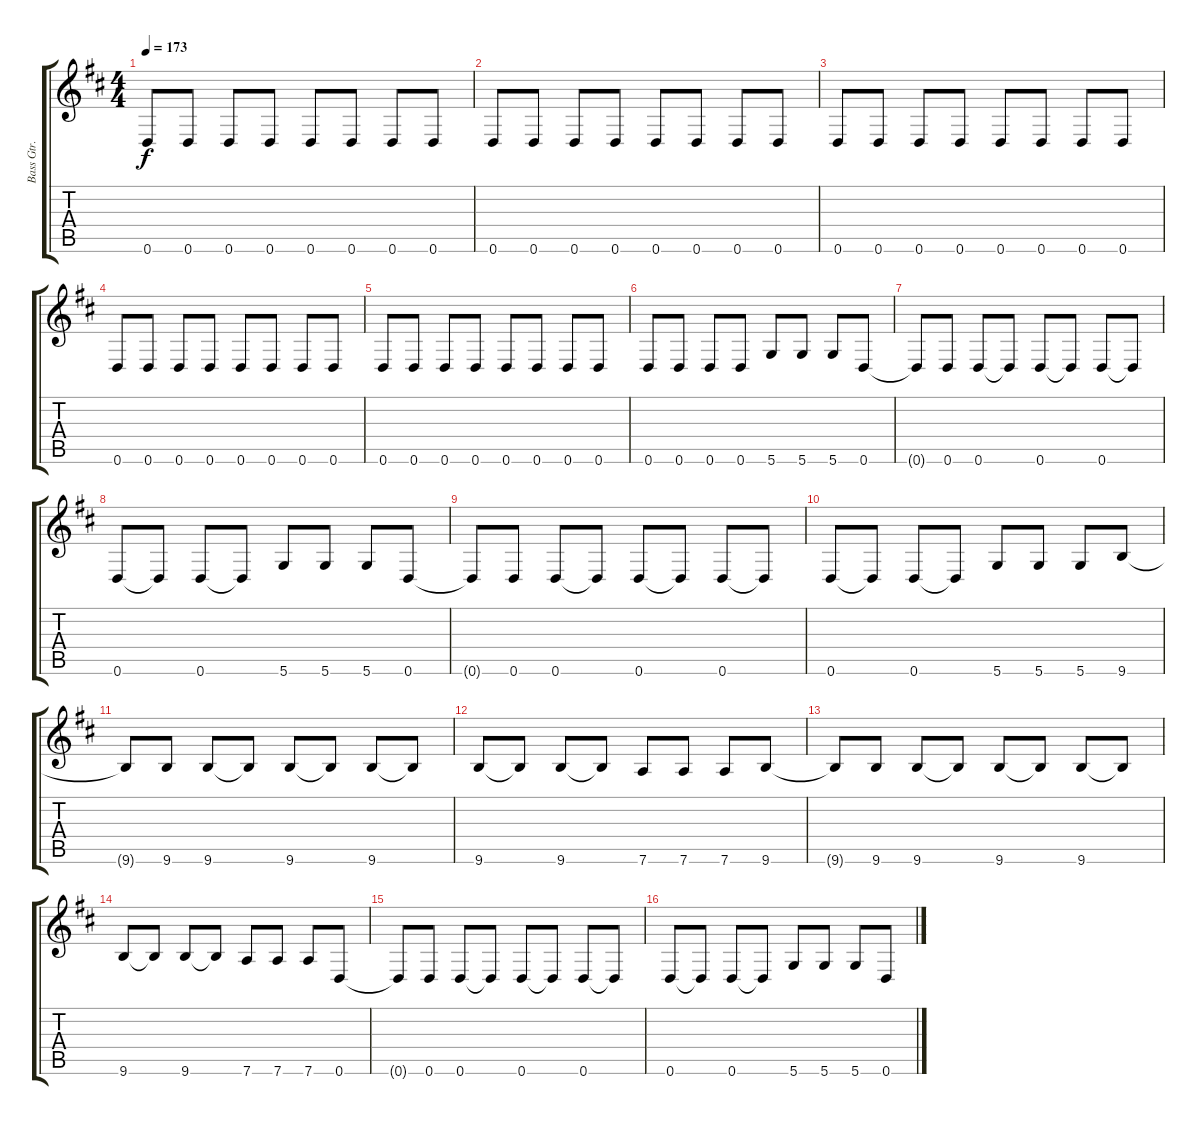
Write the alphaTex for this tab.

\track ("Bass Gtr." "Bass Gtr.") {instrument electricbasspick}
\staff {score tabs}
\tuning (E4 B3 G3 D3 A2 D2) {hide}
\ts (4 4)
\tempo 173
\clef g2
\ks d
0.6.8{dy f} 0.6.8 0.6.8 0.6.8 0.6.8 0.6.8 0.6.8 0.6.8 |
0.6.8 0.6.8 0.6.8 0.6.8 0.6.8 0.6.8 0.6.8 0.6.8 |
0.6.8 0.6.8 0.6.8 0.6.8 0.6.8 0.6.8 0.6.8 0.6.8 |
0.6.8 0.6.8 0.6.8 0.6.8 0.6.8 0.6.8 0.6.8 0.6.8 |
0.6.8 0.6.8 0.6.8 0.6.8 0.6.8 0.6.8 0.6.8 0.6.8 |
0.6.8 0.6.8 0.6.8 0.6.8 5.6.8 5.6.8 5.6.8 0.6.8 |
0.6{t}.8 0.6.8 0.6.8 0.6{t}.8 0.6.8 0.6{t}.8 0.6.8 0.6{t}.8 |
0.6.8 0.6{t}.8 0.6.8 0.6{t}.8 5.6.8 5.6.8 5.6.8 0.6.8 |
0.6{t}.8 0.6.8 0.6.8 0.6{t}.8 0.6.8 0.6{t}.8 0.6.8 0.6{t}.8 |
0.6.8 0.6{t}.8 0.6.8 0.6{t}.8 5.6.8 5.6.8 5.6.8 9.6.8 |
9.6{t}.8 9.6.8 9.6.8 9.6{t}.8 9.6.8 9.6{t}.8 9.6.8 9.6{t}.8 |
9.6.8 9.6{t}.8 9.6.8 9.6{t}.8 7.6.8 7.6.8 7.6.8 9.6.8 |
9.6{t}.8 9.6.8 9.6.8 9.6{t}.8 9.6.8 9.6{t}.8 9.6.8 9.6{t}.8 |
9.6.8 9.6{t}.8 9.6.8 9.6{t}.8 7.6.8 7.6.8 7.6.8 0.6.8 |
0.6{t}.8 0.6.8 0.6.8 0.6{t}.8 0.6.8 0.6{t}.8 0.6.8 0.6{t}.8 |
0.6.8 0.6{t}.8 0.6.8 0.6{t}.8 5.6.8 5.6.8 5.6.8 0.6.8
